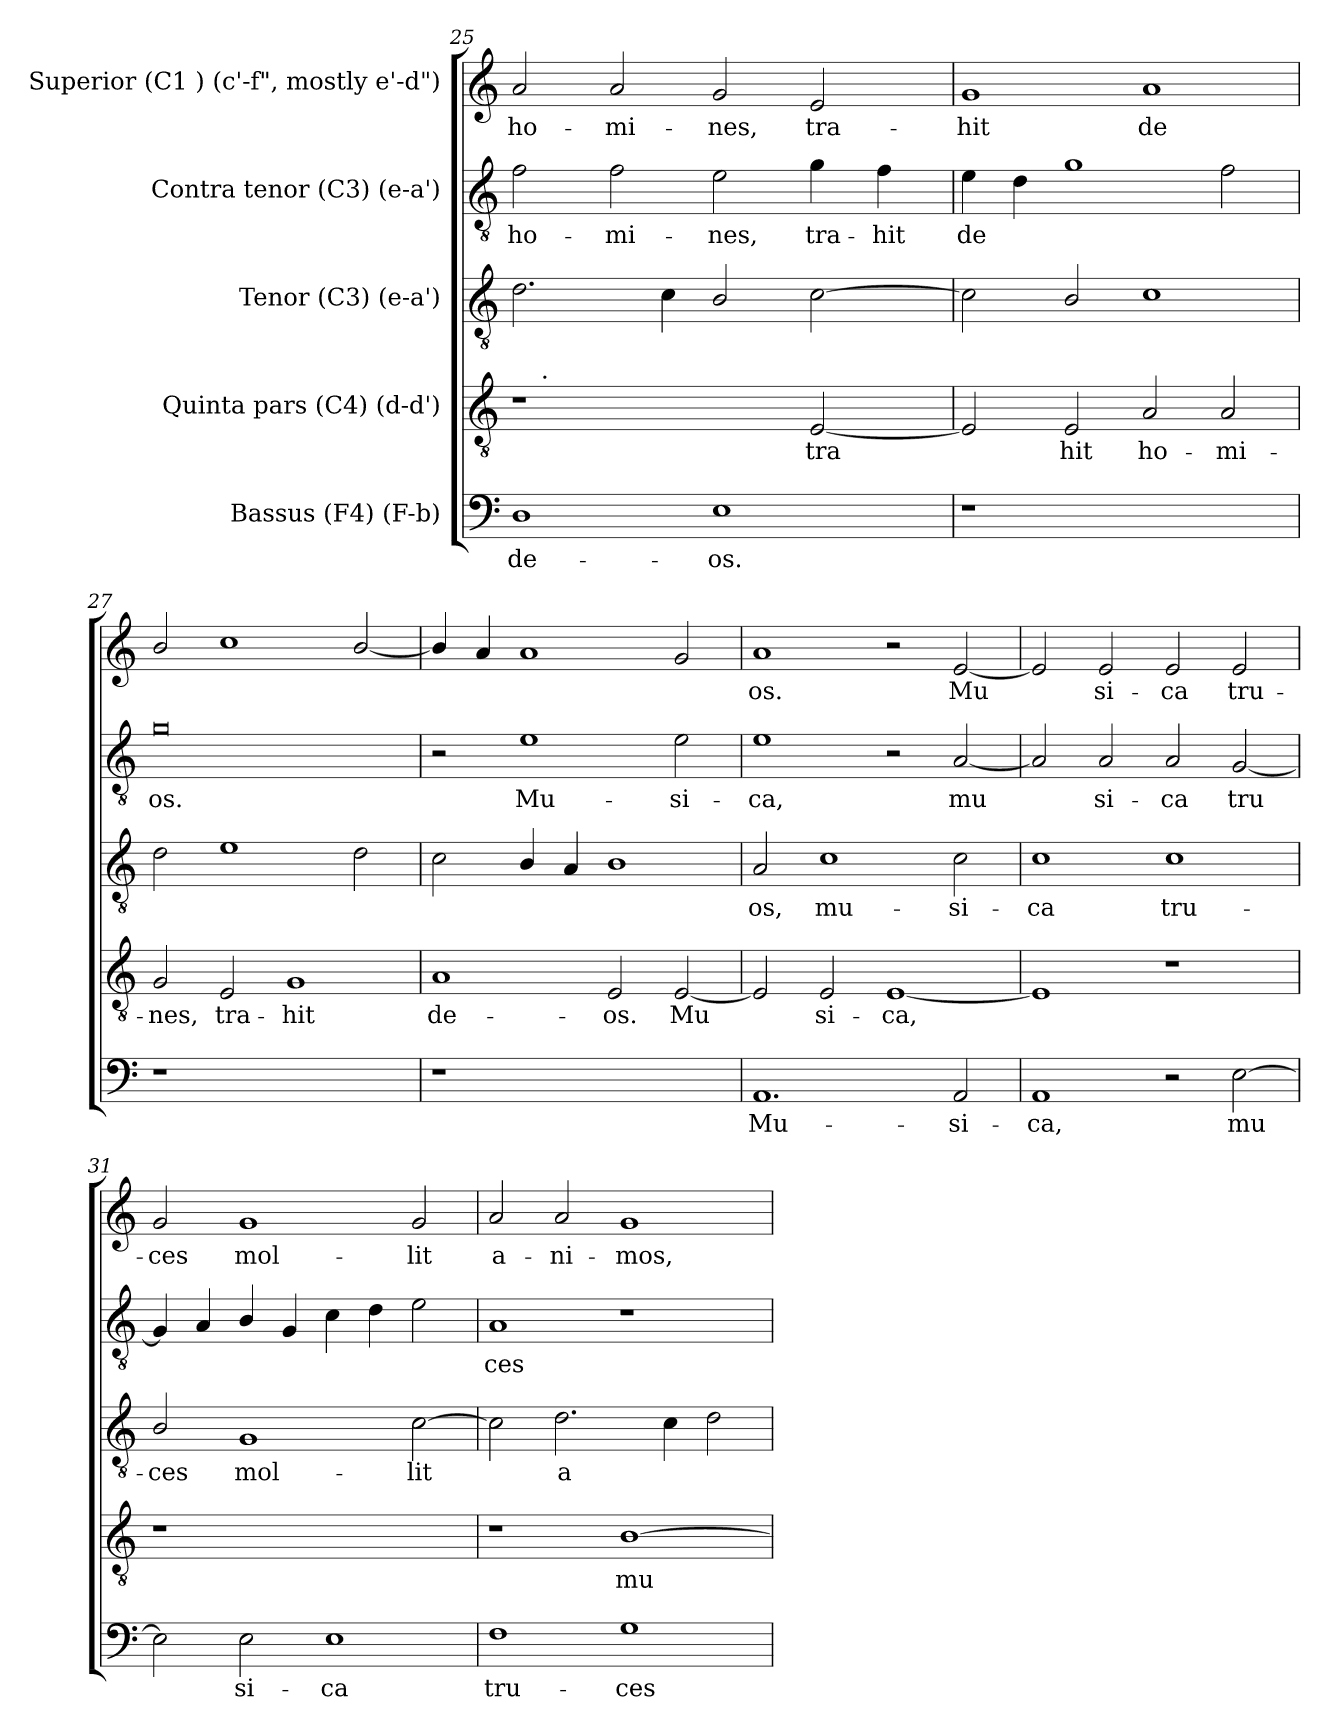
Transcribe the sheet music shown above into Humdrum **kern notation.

**kern	**text	**kern	**text	**kern	**text	**kern	**text	**kern	**text
*part5	*part5	*part4	*part4	*part3	*part3	*part2	*part2	*part1	*part1
*staff5	*staff5	*staff4	*staff4	*staff3	*staff3	*staff2	*staff2	*staff1	*staff1
*I"Bassus (F4)  (F-b)	*	*I"Quinta pars (C4)  (d-d')	*	*I"Tenor (C3)  (e-a')	*	*I"Contra tenor (C3)  (e-a')	*	*I"Superior (C1 )  (c'-f", mostly e'-d")	*
!!LO:PB:g=z
*clefF4	*	*clefGv2	*	*clefGv2	*	*clefGv2	*	*clefG2	*
*k[]	*	*k[]	*	*k[]	*	*k[]	*	*k[]	*
*C:	*	*C:	*	*C:	*	*C:	*	*C:	*
=25	=25	=25	=25	=25	=25	=25	=25	=25	=25
!	!LO:LY:b:cj	!	!	!	!LO:LY:b:cj	!	!LO:LY:b:cj	!	!LO:LY:b:cj
*	*	*^	*	*	*	*	*	*	*
1D	de-	1r	16.ryy	.	2.d\	--	2f\	ho-	2a/	ho-
!	!	!	!LO:TX:a:t=.	!	!	!	!	!	!	!
.	.	.	1ryy	.	.	.	.	.	.	.
!	!	!	!	!	!	!	!	!LO:LY:b:cj	!	!LO:LY:b:cj
.	.	.	.	.	.	.	2f\	-mi-	2a/	-mi-
!	!	!	!	!	!	!LO:LY:b:cj	!	!	!	!
.	.	.	.	.	4c\	--	.	.	.	.
!	!LO:LY:b:cj	!	!	!	!	!LO:LY:b:cj	!	!LO:LY:b:cj	!	!LO:LY:b:cj
1E	-os.	2ryy	.	.	2B/	--	2e\	-nes,	2g/	-nes,
.	.	.	2ryy	.	.	.	.	.	.	.
!	!	!	!	!LO:LY:b:cj	!	!LO:LY:b:cj	!	!LO:LY:b:cj	!	!LO:LY:b:cj
.	.	[<2E/	.	tra-	[>2c\	--	4g\	tra-	2e/	tra-
.	.	.	4ryy	.	.	.	.	.	.	.
!	!	!	!	!	!	!	!	!LO:LY:b:cj	!	!
.	.	.	.	.	.	.	4f\	-hit	.	.
.	.	.	8ryy	.	.	.	.	.	.	.
.	.	.	32ryy	.	.	.	.	.	.	.
=26	=26	=26	=26	=26	=26	=26	=26	=26	=26	=26
!	!	!	!	!LO:LY:b:cj	!	!LO:LY:b:cj	!	!LO:LY:b:cj	!	!LO:LY:b:cj
*	*	*v	*v	*	*	*	*	*	*	*
1r	.	2E/]	--	2c\]	--	4e\	de-	1g	-hit
!	!	!	!	!	!	!	!LO:LY:b:cj	!	!
.	.	.	.	.	.	4d\	--	.	.
!	!	!	!LO:LY:b:cj	!	!LO:LY:b:cj	!	!LO:LY:b:cj	!	!
.	.	2E/	-hit	2B/	--	1g	--	.	.
!	!	!	!LO:LY:b:cj	!	!LO:LY:b:cj	!	!	!	!LO:LY:b:cj
1ryy	.	2A/	ho-	1c	--	.	.	1a	de-
!	!	!	!LO:LY:b:cj	!	!	!	!LO:LY:b:cj	!	!
.	.	2A/	-mi-	.	.	2f\	--	.	.
=27	=27	=27	=27	=27	=27	=27	=27	=27	=27
!	!	!	!LO:LY:b:cj	!	!LO:LY:b:cj	!	!LO:LY:b:cj	!	!LO:LY:b:cj
1r	.	2G/	-nes,	2d\	--	0g	-os.	2b/	--
!	!	!	!LO:LY:b:cj	!	!LO:LY:b:cj	!	!	!	!LO:LY:b:cj
.	.	2E/	tra-	1e	--	.	.	1cc	--
!	!	!	!LO:LY:b:cj	!	!	!	!	!	!
1ryy	.	1G	-hit	.	.	.	.	.	.
!	!	!	!	!	!LO:LY:b:cj	!	!	!	!LO:LY:b:cj
.	.	.	.	2d\	--	.	.	[<2b/	--
=28	=28	=28	=28	=28	=28	=28	=28	=28	=28
!	!	!	!LO:LY:b:cj	!	!LO:LY:b:cj	!	!	!	!LO:LY:b:cj
1r	.	1A	de-	2c\	--	2r	.	4b/]	--
!	!	!	!	!	!	!	!	!	!LO:LY:b:cj
.	.	.	.	.	.	.	.	4a/	--
!	!	!	!	!	!LO:LY:b:cj	!	!LO:LY:b:cj	!	!LO:LY:b:cj
.	.	.	.	4B/	--	1e	Mu-	1a	--
!	!	!	!	!	!LO:LY:b:cj	!	!	!	!
.	.	.	.	4A/	--	.	.	.	.
!	!	!	!LO:LY:b:cj	!	!LO:LY:b:cj	!	!	!	!
1ryy	.	2E/	-os.	1B	--	.	.	.	.
!	!	!	!LO:LY:b:cj	!	!	!	!LO:LY:b:cj	!	!LO:LY:b:cj
.	.	[<2E/	Mu-	.	.	2e\	-si-	2g/	--
!!LO:LB:g=z
=29	=29	=29	=29	=29	=29	=29	=29	=29	=29
!	!LO:LY:b:cj	!	!LO:LY:b:cj	!	!LO:LY:b:cj	!	!LO:LY:b:cj	!	!LO:LY:b:cj
1.AA	Mu-	2E/]	--	2A/	-os,	1e	-ca,	1a	-os.
!	!	!	!LO:LY:b:cj	!	!LO:LY:b:cj	!	!	!	!
.	.	2E/	-si-	1c	mu-	.	.	.	.
!	!	!	!LO:LY:b:cj	!	!	!	!	!	!
.	.	[<1E	-ca,	.	.	2r	.	2r	.
!	!LO:LY:b:cj	!	!	!	!LO:LY:b:cj	!	!LO:LY:b:cj	!	!LO:LY:b:cj
2AA/	-si-	.	.	2c\	-si-	[<2A/	mu-	[<2e/	Mu-
=30	=30	=30	=30	=30	=30	=30	=30	=30	=30
!	!LO:LY:b:cj	!	!LO:LY:b:cj	!	!LO:LY:b:cj	!	!LO:LY:b:cj	!	!LO:LY:b:cj
1AA	-ca,	1E]	.	1c	-ca	2A/]	--	2e/]	--
!	!	!	!	!	!	!	!LO:LY:b:cj	!	!LO:LY:b:cj
.	.	.	.	.	.	2A/	-si-	2e/	-si-
!	!	!	!	!	!LO:LY:b:cj	!	!LO:LY:b:cj	!	!LO:LY:b:cj
2r	.	1r	.	1c	tru-	2A/	-ca	2e/	-ca
!	!LO:LY:b:cj	!	!	!	!	!	!LO:LY:b:cj	!	!LO:LY:b:cj
[>2E\	mu-	.	.	.	.	[<2G/	tru-	2e/	tru-
=31	=31	=31	=31	=31	=31	=31	=31	=31	=31
!	!LO:LY:b:cj	!	!	!	!LO:LY:b:cj	!	!LO:LY:b:cj	!	!LO:LY:b:cj
2E\]	--	1r	.	2B/	-ces	4G/]	--	2g/	-ces
!	!	!	!	!	!	!	!LO:LY:b:cj	!	!
.	.	.	.	.	.	4A/	--	.	.
!	!LO:LY:b:cj	!	!	!	!LO:LY:b:cj	!	!LO:LY:b:cj	!	!LO:LY:b:cj
2E\	-si-	.	.	1G	mol-	4B/	--	1g	mol-
!	!	!	!	!	!	!	!LO:LY:b:cj	!	!
.	.	.	.	.	.	4G/	--	.	.
!	!LO:LY:b:cj	!	!	!	!	!	!LO:LY:b:cj	!	!
1E	-ca	1ryy	.	.	.	4c\	--	.	.
!	!	!	!	!	!	!	!LO:LY:b:cj	!	!
.	.	.	.	.	.	4d\	--	.	.
!	!	!	!	!	!LO:LY:b:cj	!	!LO:LY:b:cj	!	!LO:LY:b:cj
.	.	.	.	[>2c\	-lit	2e\	--	2g/	-lit
=32	=32	=32	=32	=32	=32	=32	=32	=32	=32
!	!LO:LY:b:cj	!	!	!	!LO:LY:b:cj	!	!LO:LY:b:cj	!	!LO:LY:b:cj
1F	tru-	1r	.	2c\]	.	1A	-ces	2a/	a-
!	!	!	!	!	!LO:LY:b:cj	!	!	!	!LO:LY:b:cj
.	.	.	.	2.d\	a-	.	.	2a/	-ni-
!	!LO:LY:b:cj	!	!LO:LY:b:cj	!	!	!	!	!	!LO:LY:b:cj
1G	-ces	[<1B	mu-	.	.	1r	.	1g	-mos,
!	!	!	!	!	!LO:LY:b:cj	!	!	!	!
.	.	.	.	4c\	--	.	.	.	.
!	!	!	!	!	!LO:LY:b:cj	!	!	!	!
.	.	.	.	2d\	--	.	.	.	.
=	=	=	=	=	=	=	=	=	=
*-	*-	*-	*-	*-	*-	*-	*-	*-	*-
